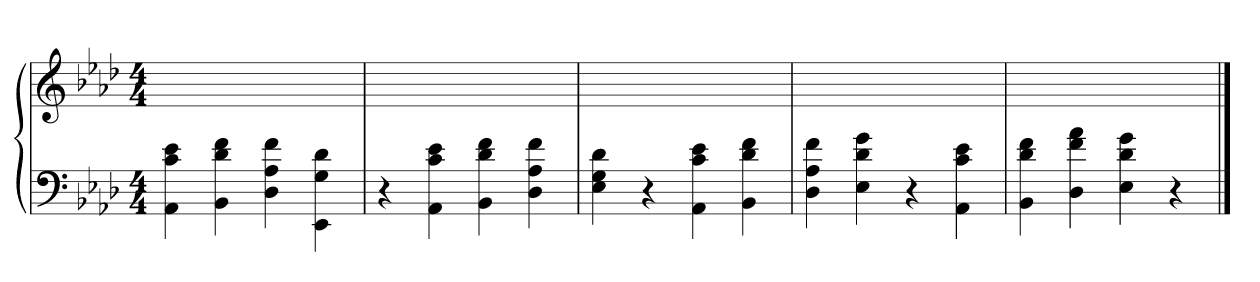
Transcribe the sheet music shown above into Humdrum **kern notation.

**kern	**kern
*part2	*part1
*staff2	*staff1
*clefF4	*clefG2
*k[b-e-a-d-]	*k[b-e-a-d-]
*A-:	*A-:
*M4/4	*M4/4
*MM60	*MM60
=1	=1
4AA- 4c 4e-	1ryy
4BB- 4d- 4f	.
4D- 4A- 4f	.
4EE- 4G 4d-	.
=2	=2
4r	1ryy
4AA- 4c 4e-	.
4BB- 4d- 4f	.
4D- 4A- 4f	.
=3	=3
4E- 4G 4d-	1ryy
4r	.
4AA- 4c 4e-	.
4BB- 4d- 4f	.
=4	=4
4D- 4A- 4f	1ryy
4E- 4d- 4g	.
4r	.
4AA- 4c 4e-	.
=5	=5
4BB- 4d- 4f	1ryy
4D- 4f 4a-	.
4E- 4d- 4g	.
4r	.
==	==
*-	*-
